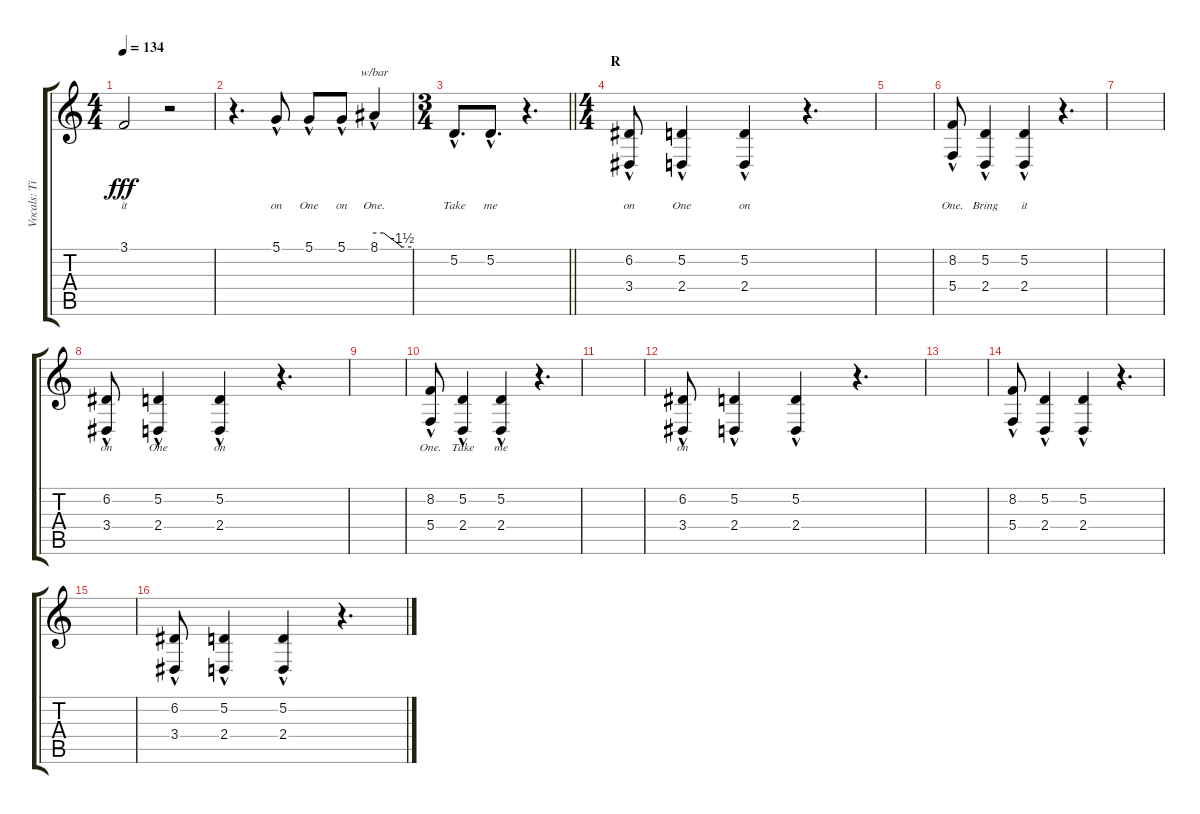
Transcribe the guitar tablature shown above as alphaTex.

\track ("Vocals: Tim" "Vocals: Ti") {instrument lead2sawtooth}
\staff {score tabs}
\tuning (D4 A3 F3 C3 G2 D2) {hide}
\ts (4 4)
\tempo 134
\clef g2
\ks c
3.1{t}.2{lyrics (0 "it") lyrics (1 "") lyrics (2 "") lyrics (3 "") lyrics (4 "") dy fff} r.2 |
r.4{d} 5.1{hac}.8{lyrics (0 "on") lyrics (1 "") lyrics (2 "") lyrics (3 "") lyrics (4 "")} 5.1{hac}.8{lyrics (0 "One") lyrics (1 "") lyrics (2 "") lyrics (3 "") lyrics (4 "")} 5.1{hac}.8{lyrics (0 "on") lyrics (1 "") lyrics (2 "") lyrics (3 "") lyrics (4 "")} 8.1{hac}.4{tbe (custom default 0 0 15 0 45 -6 60 -6) lyrics (0 "One.") lyrics (1 "") lyrics (2 "") lyrics (3 "") lyrics (4 "")} |
\ts (3 4)
\barLineRight lightlight
5.2{hac}.8{d lyrics (0 "Take") lyrics (1 "") lyrics (2 "") lyrics (3 "") lyrics (4 "")} 5.2{hac}.8{d lyrics (0 "me") lyrics (1 "") lyrics (2 "") lyrics (3 "") lyrics (4 "")} r.4{d} |
\ts (4 4)
\section ("" "R")
(6.2{hac} 3.4{hac}).8{lyrics (0 "on") lyrics (1 "") lyrics (2 "") lyrics (3 "") lyrics (4 "")} (5.2{hac} 2.4{hac}).4{lyrics (0 "One") lyrics (1 "") lyrics (2 "") lyrics (3 "") lyrics (4 "")} (5.2{hac} 2.4{hac}).4{lyrics (0 "on") lyrics (1 "") lyrics (2 "") lyrics (3 "") lyrics (4 "")} r.4{d} |
|
(8.2{hac} 5.4{hac}).8{lyrics (0 "One.") lyrics (1 "") lyrics (2 "") lyrics (3 "") lyrics (4 "")} (5.2{hac} 2.4{hac}).4{lyrics (0 "Bring") lyrics (1 "") lyrics (2 "") lyrics (3 "") lyrics (4 "")} (5.2{hac} 2.4{hac}).4{lyrics (0 "it") lyrics (1 "") lyrics (2 "") lyrics (3 "") lyrics (4 "")} r.4{d} |
|
(6.2{hac} 3.4{hac}).8{lyrics (0 "on") lyrics (1 "") lyrics (2 "") lyrics (3 "") lyrics (4 "")} (5.2{hac} 2.4{hac}).4{lyrics (0 "One") lyrics (1 "") lyrics (2 "") lyrics (3 "") lyrics (4 "")} (5.2{hac} 2.4{hac}).4{lyrics (0 "on") lyrics (1 "") lyrics (2 "") lyrics (3 "") lyrics (4 "")} r.4{d} |
|
(8.2{hac} 5.4{hac}).8{lyrics (0 "One.") lyrics (1 "") lyrics (2 "") lyrics (3 "") lyrics (4 "")} (5.2{hac} 2.4{hac}).4{lyrics (0 "Take") lyrics (1 "") lyrics (2 "") lyrics (3 "") lyrics (4 "")} (5.2{hac} 2.4{hac}).4{lyrics (0 "me") lyrics (1 "") lyrics (2 "") lyrics (3 "") lyrics (4 "")} r.4{d} |
|
(6.2{hac} 3.4{hac}).8{lyrics (0 "on") lyrics (1 "") lyrics (2 "") lyrics (3 "") lyrics (4 "")} (5.2{hac} 2.4{hac}).4 (5.2{hac} 2.4{hac}).4 r.4{d} |
|
(8.2{hac} 5.4{hac}).8 (5.2{hac} 2.4{hac}).4 (5.2{hac} 2.4{hac}).4 r.4{d} |
|
(6.2{hac} 3.4{hac}).8 (5.2{hac} 2.4{hac}).4 (5.2{hac} 2.4{hac}).4 r.4{d}
